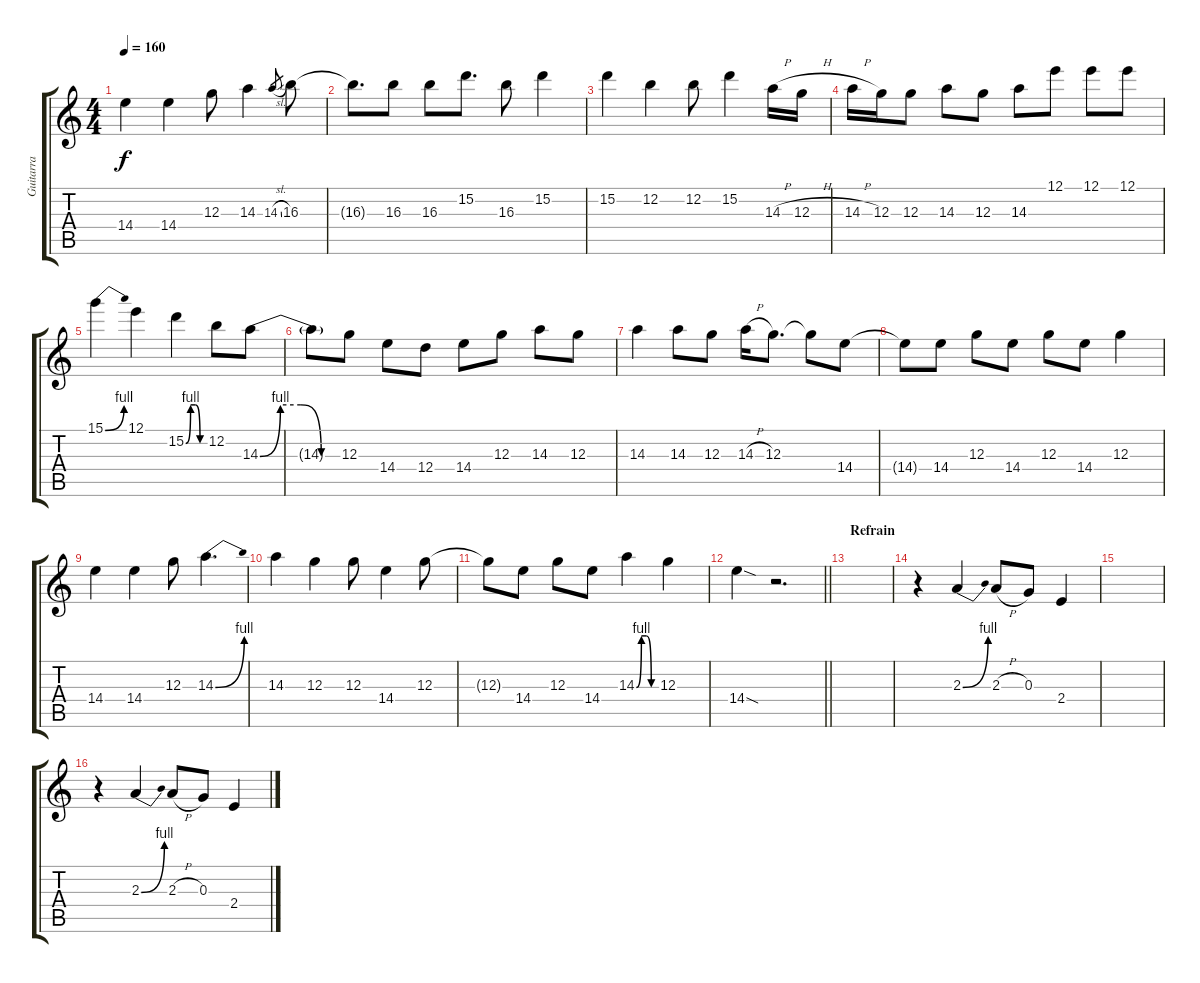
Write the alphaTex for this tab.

\track ("Guitarra" "Guitarra") {instrument electricguitarclean}
\staff {score tabs}
\tuning (E4 B3 G3 D3 A2 E2) {hide}
\ts (4 4)
\tempo 160
\clef g2
\ks c
14.4.4{dy f} 14.4.4 12.3.8 14.3.4 14.3{sl}.8{gr} 16.3.8 |
16.3{t}.8{d} 16.3.8 16.3.8 15.2.8{d} 16.3.8 15.2.4 |
15.2.4 12.2.4 12.2.8 15.2.4 14.3{h}.16 12.3{h}.16 |
14.3{h}.16 12.3.16 12.3.8 14.3.8 12.3.8 14.3.8 12.1.8 12.1.8 12.1.8 |
15.1{be (bend 0 0 60 4)}.4 12.1.4 15.2{be (custom 0 0 15 4 30 4 45 0 60 0)}.4 12.2.8 14.3{be (custom 0 0 15 4 30 4 45 0 60 0)}.8 |
14.3{t}.8 12.3.8 14.4.8 12.4.8 14.4.8 12.3.8 14.3.8 12.3.8 |
14.3.4 14.3.8 12.3.8 14.3{h}.16 12.3.8{d} 12.3{t}.8 14.4.8 |
14.4{t}.8 14.4.8 12.3.8 14.4.8 12.3.8 14.4.8 12.3.4 |
14.4.4 14.4.4 12.3.8 14.3{be (bend 0 0 60 4)}.4{d} |
14.3.4 12.3.4 12.3.8 14.4.4 12.3.8 |
12.3{t}.8 14.4.8 12.3.8 14.4.8 14.3{be (custom 0 0 15 4 30 4 45 0 60 0)}.4 12.3.4 |
\barLineRight lightlight
14.4{sod}.4 r.2{d} |
\section ("" "Refrain")
|
r.4 2.3{be (bend 0 0 60 4)}.4 2.3{h}.8 0.3.8 2.4.4 |
|
r.4 2.3{be (bend 0 0 60 4)}.4 2.3{h}.8 0.3.8 2.4.4
